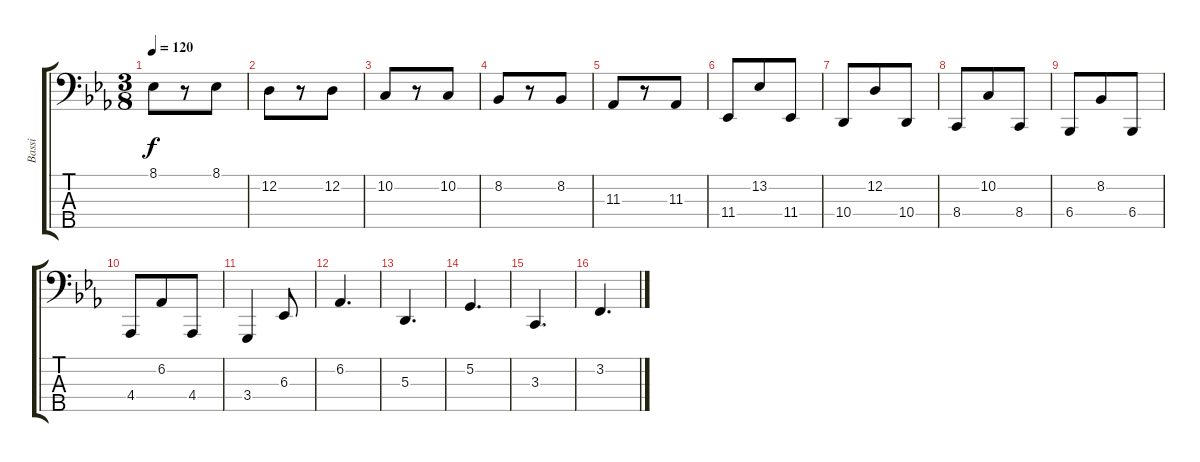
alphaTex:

\track ("Bassi" "Bassi") {instrument cello}
\staff {score tabs}
\tuning (G2 D2 A1 E1 B0) {hide}
\ts (3 8)
\tempo 120
\clef f4
\ks eb
8.1.8{dy f} r.8 8.1.8 |
12.2.8 r.8 12.2.8 |
10.2.8 r.8 10.2.8 |
8.2.8 r.8 8.2.8 |
11.3.8 r.8 11.3.8 |
11.4.8 13.2.8 11.4.8 |
10.4.8 12.2.8 10.4.8 |
8.4.8 10.2.8 8.4.8 |
6.4.8 8.2.8 6.4.8 |
4.4.8 6.2.8 4.4.8 |
3.4.4 6.3.8 |
6.2.4{d} |
5.3.4{d} |
5.2.4{d} |
3.3.4{d} |
3.2.4{d}
